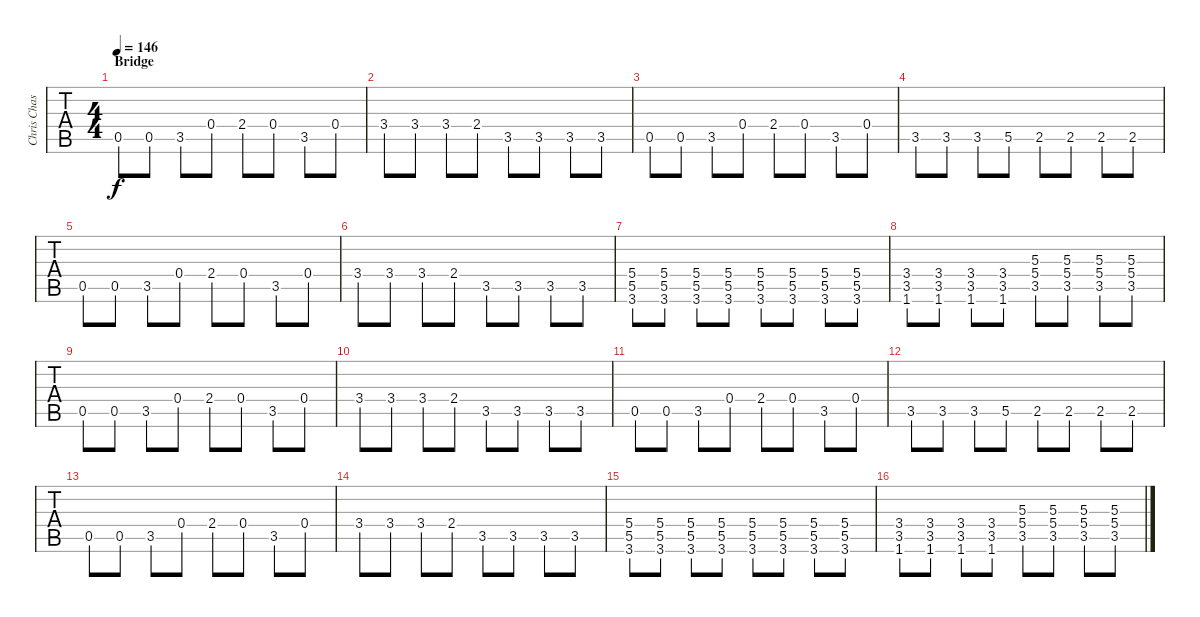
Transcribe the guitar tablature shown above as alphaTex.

\track ("Chris Chasse - Guitar One" "Chris Chas") {instrument distortionguitar}
\staff {tabs}
\tuning (Eb4 Bb3 Gb3 Db3 Ab2 Eb2) {hide}
\ts (4 4)
\section ("" "Bridge")
\tempo 146
\clef g2
\ks c
0.5.8{dy f} 0.5.8 3.5.8 0.4.8 2.4.8 0.4.8 3.5.8 0.4.8 |
3.4.8 3.4.8 3.4.8 2.4.8 3.5.8 3.5.8 3.5.8 3.5.8 |
0.5.8 0.5.8 3.5.8 0.4.8 2.4.8 0.4.8 3.5.8 0.4.8 |
3.5.8 3.5.8 3.5.8 5.5.8 2.5.8 2.5.8 2.5.8 2.5.8 |
0.5.8 0.5.8 3.5.8 0.4.8 2.4.8 0.4.8 3.5.8 0.4.8 |
3.4.8 3.4.8 3.4.8 2.4.8 3.5.8 3.5.8 3.5.8 3.5.8 |
(5.4 5.5 3.6).8 (5.4 5.5 3.6).8 (5.4 5.5 3.6).8 (5.4 5.5 3.6).8 (5.4 5.5 3.6).8 (5.4 5.5 3.6).8 (5.4 5.5 3.6).8 (5.4 5.5 3.6).8 |
(3.4 3.5 1.6).8 (3.4 3.5 1.6).8 (3.4 3.5 1.6).8 (3.4 3.5 1.6).8 (5.3 5.4 3.5).8 (5.3 5.4 3.5).8 (5.3 5.4 3.5).8 (5.3 5.4 3.5).8 |
0.5.8 0.5.8 3.5.8 0.4.8 2.4.8 0.4.8 3.5.8 0.4.8 |
3.4.8 3.4.8 3.4.8 2.4.8 3.5.8 3.5.8 3.5.8 3.5.8 |
0.5.8 0.5.8 3.5.8 0.4.8 2.4.8 0.4.8 3.5.8 0.4.8 |
3.5.8 3.5.8 3.5.8 5.5.8 2.5.8 2.5.8 2.5.8 2.5.8 |
0.5.8 0.5.8 3.5.8 0.4.8 2.4.8 0.4.8 3.5.8 0.4.8 |
3.4.8 3.4.8 3.4.8 2.4.8 3.5.8 3.5.8 3.5.8 3.5.8 |
(5.4 5.5 3.6).8 (5.4 5.5 3.6).8 (5.4 5.5 3.6).8 (5.4 5.5 3.6).8 (5.4 5.5 3.6).8 (5.4 5.5 3.6).8 (5.4 5.5 3.6).8 (5.4 5.5 3.6).8 |
(3.4 3.5 1.6).8 (3.4 3.5 1.6).8 (3.4 3.5 1.6).8 (3.4 3.5 1.6).8 (5.3 5.4 3.5).8 (5.3 5.4 3.5).8 (5.3 5.4 3.5).8 (5.3 5.4 3.5).8
